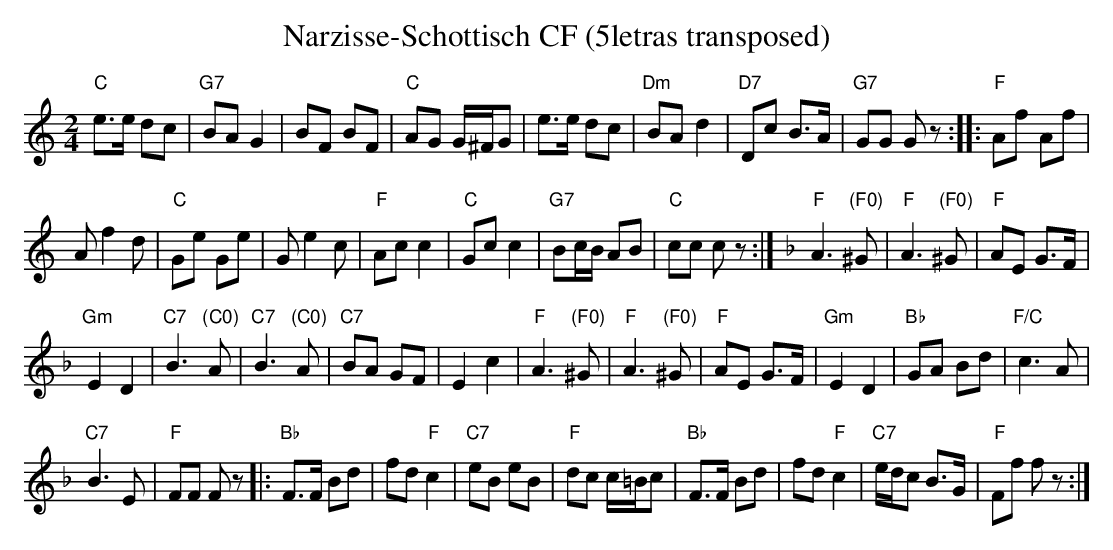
X:1
T: Narzisse-Schottisch CF (5letras transposed)
M:2/4
L:1/8
K:C transpose=3 %%MIDI gchordon
"C"e>e dc | "G7"BAG2 | BF BF | "C"AG G/^F/G | e>e dc | "Dm"BAd2 | "D7"Dc B>A | \
"G7"GG Gz :: "F"Af Af |
 Af2d | "C"Ge Ge | Ge2c | "F"Acc2 | "C"Gcc2 | \
"G7"Bc/B/ AB | "C"cc cz :| [K:F] "F"A3"(F0)"^G | "F"A3"(F0)"^G | "F"AE G>F |
 "Gm"E2 D2 | "C7"B3"(C0)"A | \
"C7"B3"(C0)"A | "C7"BA GF | E2c2 | "F"A3"(F0)"^G | "F"A3"(F0)"^G | "F"AE G>F | "Gm"E2D2 | \
"Bb"GA Bd | "F/C"c3A |
 "C7"B3E | "F"FF Fz |: "Bb"F>F Bd | fd"F"c2 | "C7"eB eB |  \
"F"dc c/=B/c | "Bb"F>F Bd | fd"F"c2 | "C7"e/d/c B>G | "F"Ff fz :|
